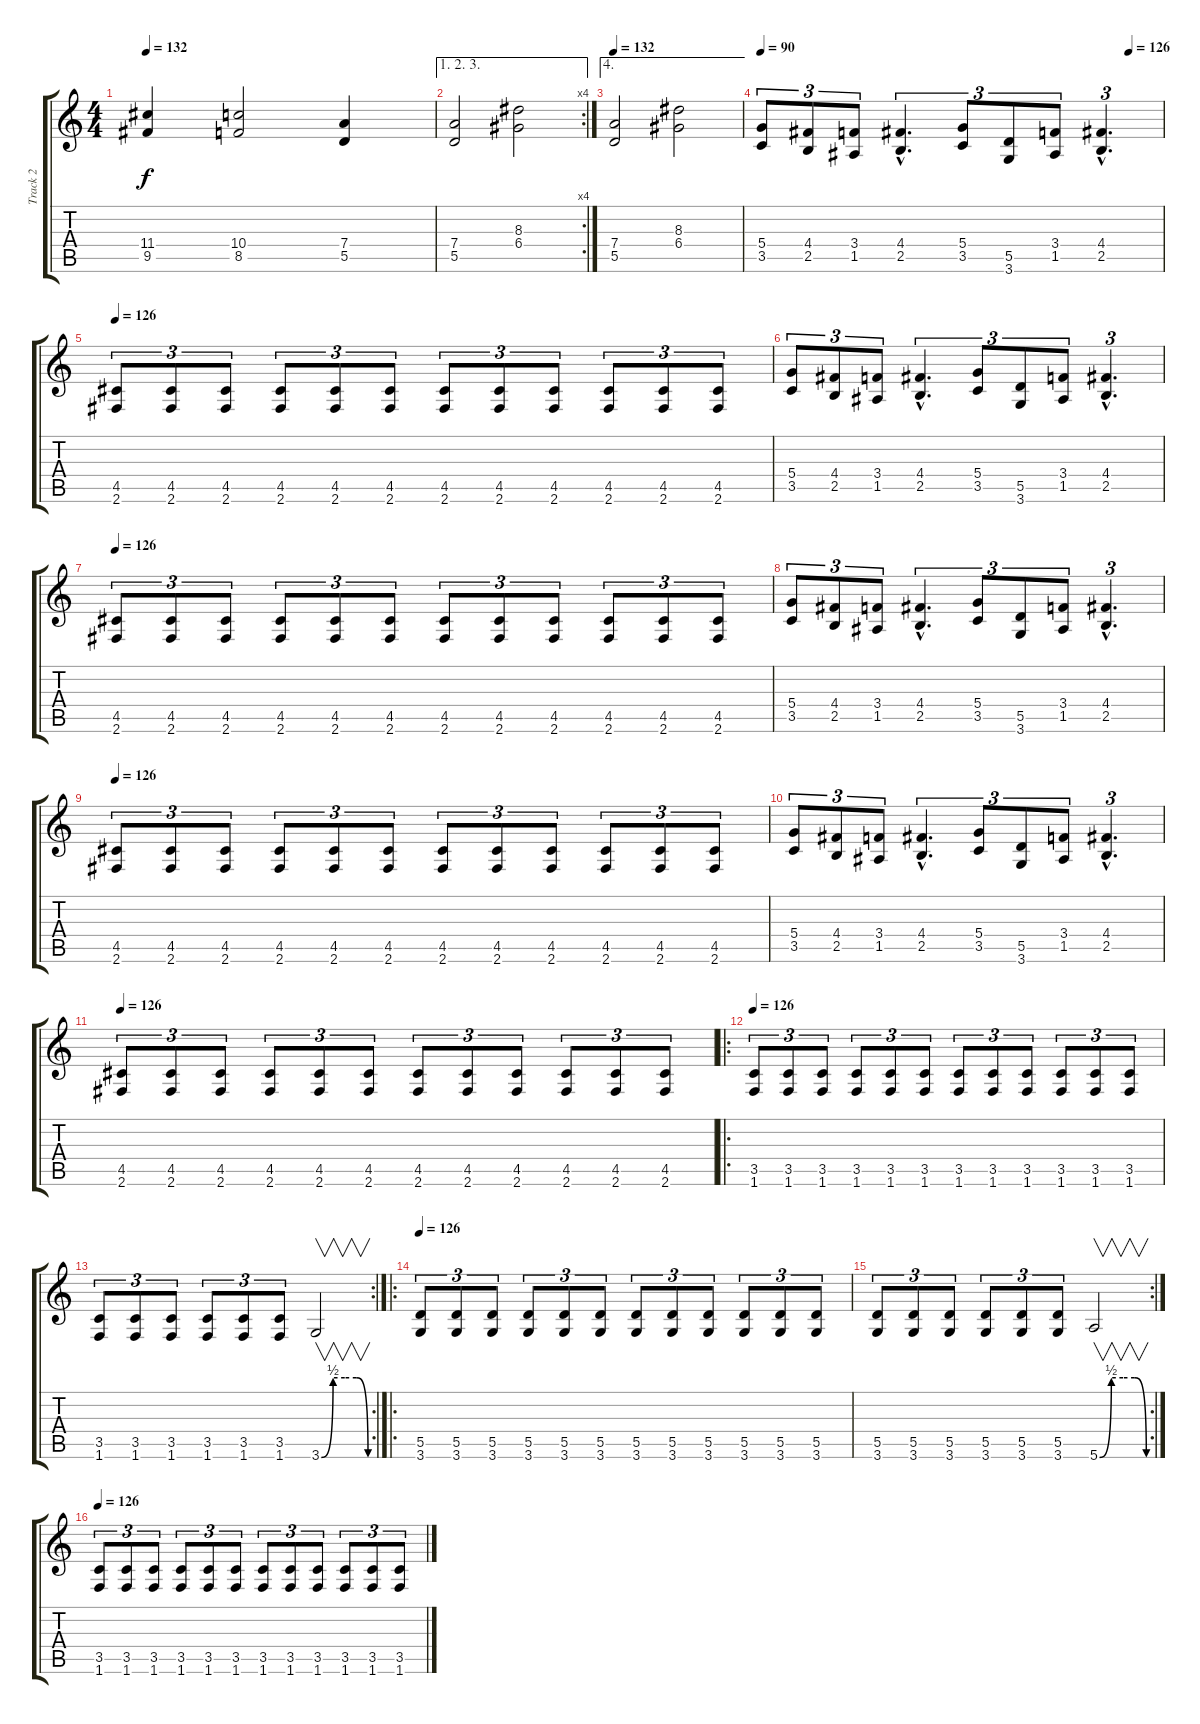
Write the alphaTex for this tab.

\track ("Track 2" "Track 2") {instrument distortionguitar}
\staff {score tabs}
\tuning (E4 B3 G3 D3 A2 E2) {hide}
\ts (4 4)
\tempo 132
\clef g2
\ks c
(11.4 9.5).4{dy f} (10.4 8.5).2 (7.4 5.5).4 |
\ae (1 2 3)
\rc 4
(7.4 5.5).2 (8.3 6.4).2 |
\ae 4
\tempo 132
(7.4 5.5).2 (8.3 6.4).2 |
\tempo 90
\tempo (126 0.9166666666666666)
(5.4 3.5).8{tu (3 2)} (4.4 2.5).8{tu (3 2)} (3.4 1.5).8{tu (3 2)} (4.4{hac} 2.5{hac}).4{d tu (3 2)} (5.4 3.5).8{tu (3 2)} (5.5 3.6).8{tu (3 2)} (3.4 1.5).8{tu (3 2)} (4.4{hac} 2.5).4{d tu (3 2)} |
\tempo 126
(4.5 2.6).8{tu (3 2)} (4.5 2.6).8{tu (3 2)} (4.5 2.6).8{tu (3 2)} (4.5 2.6).8{tu (3 2)} (4.5 2.6).8{tu (3 2)} (4.5 2.6).8{tu (3 2)} (4.5 2.6).8{tu (3 2)} (4.5 2.6).8{tu (3 2)} (4.5 2.6).8{tu (3 2)} (4.5 2.6).8{tu (3 2)} (4.5 2.6).8{tu (3 2)} (4.5 2.6).8{tu (3 2)} |
(5.4 3.5).8{tu (3 2)} (4.4 2.5).8{tu (3 2)} (3.4 1.5).8{tu (3 2)} (4.4{hac} 2.5{hac}).4{d tu (3 2)} (5.4 3.5).8{tu (3 2)} (5.5 3.6).8{tu (3 2)} (3.4 1.5).8{tu (3 2)} (4.4{hac} 2.5{hac}).4{d tu (3 2)} |
\tempo 126
(4.5 2.6).8{tu (3 2)} (4.5 2.6).8{tu (3 2)} (4.5 2.6).8{tu (3 2)} (4.5 2.6).8{tu (3 2)} (4.5 2.6).8{tu (3 2)} (4.5 2.6).8{tu (3 2)} (4.5 2.6).8{tu (3 2)} (4.5 2.6).8{tu (3 2)} (4.5 2.6).8{tu (3 2)} (4.5 2.6).8{tu (3 2)} (4.5 2.6).8{tu (3 2)} (4.5 2.6).8{tu (3 2)} |
(5.4 3.5).8{tu (3 2)} (4.4 2.5).8{tu (3 2)} (3.4 1.5).8{tu (3 2)} (4.4{hac} 2.5{hac}).4{d tu (3 2)} (5.4 3.5).8{tu (3 2)} (5.5 3.6).8{tu (3 2)} (3.4 1.5).8{tu (3 2)} (4.4{hac} 2.5{hac}).4{d tu (3 2)} |
\tempo 126
(4.5 2.6).8{tu (3 2)} (4.5 2.6).8{tu (3 2)} (4.5 2.6).8{tu (3 2)} (4.5 2.6).8{tu (3 2)} (4.5 2.6).8{tu (3 2)} (4.5 2.6).8{tu (3 2)} (4.5 2.6).8{tu (3 2)} (4.5 2.6).8{tu (3 2)} (4.5 2.6).8{tu (3 2)} (4.5 2.6).8{tu (3 2)} (4.5 2.6).8{tu (3 2)} (4.5 2.6).8{tu (3 2)} |
(5.4 3.5).8{tu (3 2)} (4.4 2.5).8{tu (3 2)} (3.4 1.5).8{tu (3 2)} (4.4{hac} 2.5{hac}).4{d tu (3 2)} (5.4 3.5).8{tu (3 2)} (5.5 3.6).8{tu (3 2)} (3.4 1.5).8{tu (3 2)} (4.4{hac} 2.5{hac}).4{d tu (3 2)} |
\tempo 126
(4.5 2.6).8{tu (3 2)} (4.5 2.6).8{tu (3 2)} (4.5 2.6).8{tu (3 2)} (4.5 2.6).8{tu (3 2)} (4.5 2.6).8{tu (3 2)} (4.5 2.6).8{tu (3 2)} (4.5 2.6).8{tu (3 2)} (4.5 2.6).8{tu (3 2)} (4.5 2.6).8{tu (3 2)} (4.5 2.6).8{tu (3 2)} (4.5 2.6).8{tu (3 2)} (4.5 2.6).8{tu (3 2)} |
\ro
\tempo 126
(3.5 1.6).8{tu (3 2)} (3.5 1.6).8{tu (3 2)} (3.5 1.6).8{tu (3 2)} (3.5 1.6).8{tu (3 2)} (3.5 1.6).8{tu (3 2)} (3.5 1.6).8{tu (3 2)} (3.5 1.6).8{tu (3 2)} (3.5 1.6).8{tu (3 2)} (3.5 1.6).8{tu (3 2)} (3.5 1.6).8{tu (3 2)} (3.5 1.6).8{tu (3 2)} (3.5 1.6).8{tu (3 2)} |
\rc 2
(3.5 1.6).8{tu (3 2)} (3.5 1.6).8{tu (3 2)} (3.5 1.6).8{tu (3 2)} (3.5 1.6).8{tu (3 2)} (3.5 1.6).8{tu (3 2)} (3.5 1.6).8{tu (3 2)} 3.6{be (custom 0 0 15 2 30 2 45 2 60 0)}.2{v} |
\ro
\tempo 126
(5.5 3.6).8{tu (3 2)} (5.5 3.6).8{tu (3 2)} (5.5 3.6).8{tu (3 2)} (5.5 3.6).8{tu (3 2)} (5.5 3.6).8{tu (3 2)} (5.5 3.6).8{tu (3 2)} (5.5 3.6).8{tu (3 2)} (5.5 3.6).8{tu (3 2)} (5.5 3.6).8{tu (3 2)} (5.5 3.6).8{tu (3 2)} (5.5 3.6).8{tu (3 2)} (5.5 3.6).8{tu (3 2)} |
\rc 2
(5.5 3.6).8{tu (3 2)} (5.5 3.6).8{tu (3 2)} (5.5 3.6).8{tu (3 2)} (5.5 3.6).8{tu (3 2)} (5.5 3.6).8{tu (3 2)} (5.5 3.6).8{tu (3 2)} 5.6{be (custom 0 0 15 2 30 2 45 2 60 0)}.2{v} |
\tempo 126
(3.5 1.6).8{tu (3 2)} (3.5 1.6).8{tu (3 2)} (3.5 1.6).8{tu (3 2)} (3.5 1.6).8{tu (3 2)} (3.5 1.6).8{tu (3 2)} (3.5 1.6).8{tu (3 2)} (3.5 1.6).8{tu (3 2)} (3.5 1.6).8{tu (3 2)} (3.5 1.6).8{tu (3 2)} (3.5 1.6).8{tu (3 2)} (3.5 1.6).8{tu (3 2)} (3.5 1.6).8{tu (3 2)}
